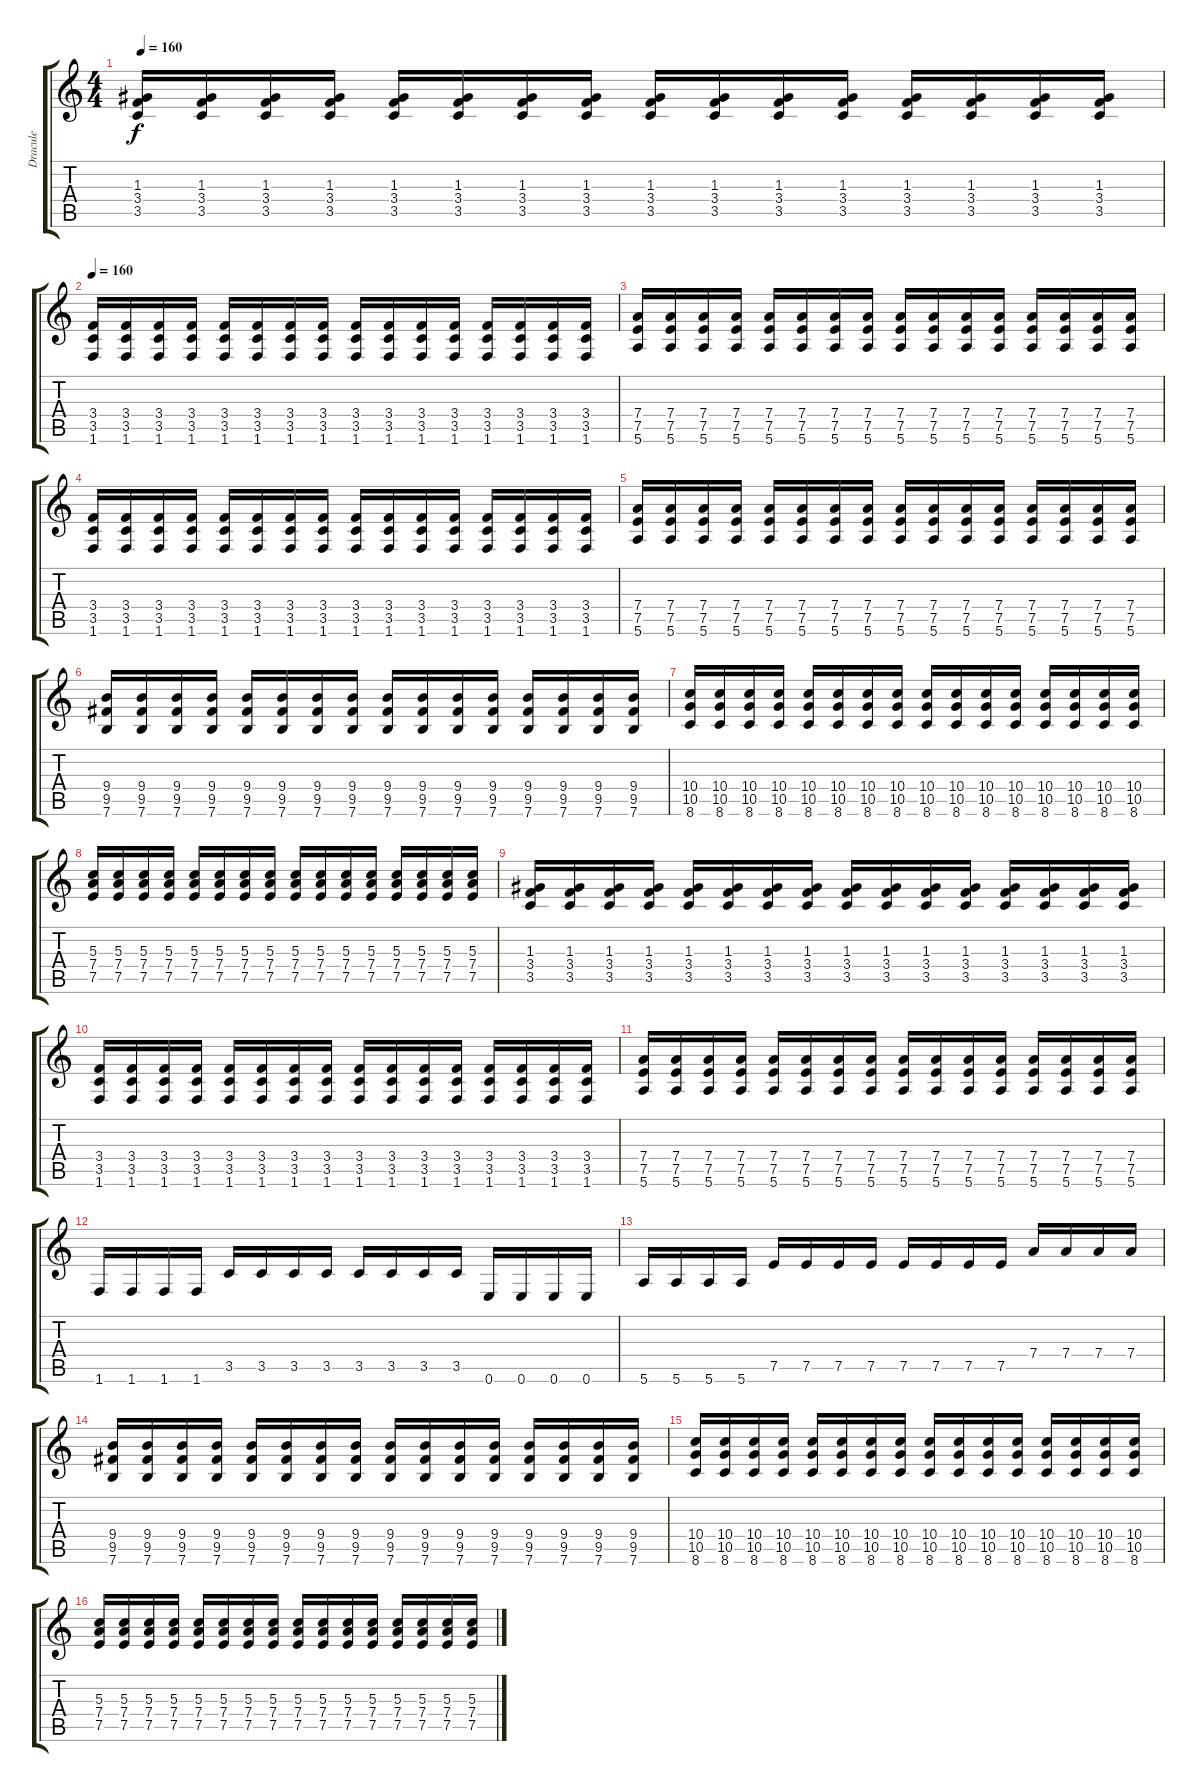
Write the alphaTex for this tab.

\track ("Dracule" "Dracule") {instrument distortionguitar}
\staff {score tabs}
\tuning (E4 B3 G3 D3 A2 E2) {hide}
\ts (4 4)
\tempo 160
\clef g2
\ks c
(1.3 3.4 3.5).16{dy f} (1.3 3.4 3.5).16 (1.3 3.4 3.5).16 (1.3 3.4 3.5).16 (1.3 3.4 3.5).16 (1.3 3.4 3.5).16 (1.3 3.4 3.5).16 (1.3 3.4 3.5).16 (1.3 3.4 3.5).16 (1.3 3.4 3.5).16 (1.3 3.4 3.5).16 (1.3 3.4 3.5).16 (1.3 3.4 3.5).16 (1.3 3.4 3.5).16 (1.3 3.4 3.5).16 (1.3 3.4 3.5).16 |
\tempo 160
(3.4 3.5 1.6).16 (3.4 3.5 1.6).16 (3.4 3.5 1.6).16 (3.4 3.5 1.6).16 (3.4 3.5 1.6).16 (3.4 3.5 1.6).16 (3.4 3.5 1.6).16 (3.4 3.5 1.6).16 (3.4 3.5 1.6).16 (3.4 3.5 1.6).16 (3.4 3.5 1.6).16 (3.4 3.5 1.6).16 (3.4 3.5 1.6).16 (3.4 3.5 1.6).16 (3.4 3.5 1.6).16 (3.4 3.5 1.6).16 |
(7.4 7.5 5.6).16 (7.4 7.5 5.6).16 (7.4 7.5 5.6).16 (7.4 7.5 5.6).16 (7.4 7.5 5.6).16 (7.4 7.5 5.6).16 (7.4 7.5 5.6).16 (7.4 7.5 5.6).16 (7.4 7.5 5.6).16 (7.4 7.5 5.6).16 (7.4 7.5 5.6).16 (7.4 7.5 5.6).16 (7.4 7.5 5.6).16 (7.4 7.5 5.6).16 (7.4 7.5 5.6).16 (7.4 7.5 5.6).16 |
(3.4 3.5 1.6).16 (3.4 3.5 1.6).16 (3.4 3.5 1.6).16 (3.4 3.5 1.6).16 (3.4 3.5 1.6).16 (3.4 3.5 1.6).16 (3.4 3.5 1.6).16 (3.4 3.5 1.6).16 (3.4 3.5 1.6).16 (3.4 3.5 1.6).16 (3.4 3.5 1.6).16 (3.4 3.5 1.6).16 (3.4 3.5 1.6).16 (3.4 3.5 1.6).16 (3.4 3.5 1.6).16 (3.4 3.5 1.6).16 |
(7.4 7.5 5.6).16 (7.4 7.5 5.6).16 (7.4 7.5 5.6).16 (7.4 7.5 5.6).16 (7.4 7.5 5.6).16 (7.4 7.5 5.6).16 (7.4 7.5 5.6).16 (7.4 7.5 5.6).16 (7.4 7.5 5.6).16 (7.4 7.5 5.6).16 (7.4 7.5 5.6).16 (7.4 7.5 5.6).16 (7.4 7.5 5.6).16 (7.4 7.5 5.6).16 (7.4 7.5 5.6).16 (7.4 7.5 5.6).16 |
(9.4 9.5 7.6).16 (9.4 9.5 7.6).16 (9.4 9.5 7.6).16 (9.4 9.5 7.6).16 (9.4 9.5 7.6).16 (9.4 9.5 7.6).16 (9.4 9.5 7.6).16 (9.4 9.5 7.6).16 (9.4 9.5 7.6).16 (9.4 9.5 7.6).16 (9.4 9.5 7.6).16 (9.4 9.5 7.6).16 (9.4 9.5 7.6).16 (9.4 9.5 7.6).16 (9.4 9.5 7.6).16 (9.4 9.5 7.6).16 |
(10.4 10.5 8.6).16 (10.4 10.5 8.6).16 (10.4 10.5 8.6).16 (10.4 10.5 8.6).16 (10.4 10.5 8.6).16 (10.4 10.5 8.6).16 (10.4 10.5 8.6).16 (10.4 10.5 8.6).16 (10.4 10.5 8.6).16 (10.4 10.5 8.6).16 (10.4 10.5 8.6).16 (10.4 10.5 8.6).16 (10.4 10.5 8.6).16 (10.4 10.5 8.6).16 (10.4 10.5 8.6).16 (10.4 10.5 8.6).16 |
(5.3 7.4 7.5).16 (5.3 7.4 7.5).16 (5.3 7.4 7.5).16 (5.3 7.4 7.5).16 (5.3 7.4 7.5).16 (5.3 7.4 7.5).16 (5.3 7.4 7.5).16 (5.3 7.4 7.5).16 (5.3 7.4 7.5).16 (5.3 7.4 7.5).16 (5.3 7.4 7.5).16 (5.3 7.4 7.5).16 (5.3 7.4 7.5).16 (5.3 7.4 7.5).16 (5.3 7.4 7.5).16 (5.3 7.4 7.5).16 |
(1.3 3.4 3.5).16 (1.3 3.4 3.5).16 (1.3 3.4 3.5).16 (1.3 3.4 3.5).16 (1.3 3.4 3.5).16 (1.3 3.4 3.5).16 (1.3 3.4 3.5).16 (1.3 3.4 3.5).16 (1.3 3.4 3.5).16 (1.3 3.4 3.5).16 (1.3 3.4 3.5).16 (1.3 3.4 3.5).16 (1.3 3.4 3.5).16 (1.3 3.4 3.5).16 (1.3 3.4 3.5).16 (1.3 3.4 3.5).16 |
(3.4 3.5 1.6).16 (3.4 3.5 1.6).16 (3.4 3.5 1.6).16 (3.4 3.5 1.6).16 (3.4 3.5 1.6).16 (3.4 3.5 1.6).16 (3.4 3.5 1.6).16 (3.4 3.5 1.6).16 (3.4 3.5 1.6).16 (3.4 3.5 1.6).16 (3.4 3.5 1.6).16 (3.4 3.5 1.6).16 (3.4 3.5 1.6).16 (3.4 3.5 1.6).16 (3.4 3.5 1.6).16 (3.4 3.5 1.6).16 |
(7.4 7.5 5.6).16 (7.4 7.5 5.6).16 (7.4 7.5 5.6).16 (7.4 7.5 5.6).16 (7.4 7.5 5.6).16 (7.4 7.5 5.6).16 (7.4 7.5 5.6).16 (7.4 7.5 5.6).16 (7.4 7.5 5.6).16 (7.4 7.5 5.6).16 (7.4 7.5 5.6).16 (7.4 7.5 5.6).16 (7.4 7.5 5.6).16 (7.4 7.5 5.6).16 (7.4 7.5 5.6).16 (7.4 7.5 5.6).16 |
1.6.16 1.6.16 1.6.16 1.6.16 3.5.16 3.5.16 3.5.16 3.5.16 3.5.16 3.5.16 3.5.16 3.5.16 0.6.16 0.6.16 0.6.16 0.6.16 |
5.6.16 5.6.16 5.6.16 5.6.16 7.5.16 7.5.16 7.5.16 7.5.16 7.5.16 7.5.16 7.5.16 7.5.16 7.4.16 7.4.16 7.4.16 7.4.16 |
(9.4 9.5 7.6).16 (9.4 9.5 7.6).16 (9.4 9.5 7.6).16 (9.4 9.5 7.6).16 (9.4 9.5 7.6).16 (9.4 9.5 7.6).16 (9.4 9.5 7.6).16 (9.4 9.5 7.6).16 (9.4 9.5 7.6).16 (9.4 9.5 7.6).16 (9.4 9.5 7.6).16 (9.4 9.5 7.6).16 (9.4 9.5 7.6).16 (9.4 9.5 7.6).16 (9.4 9.5 7.6).16 (9.4 9.5 7.6).16 |
(10.4 10.5 8.6).16 (10.4 10.5 8.6).16 (10.4 10.5 8.6).16 (10.4 10.5 8.6).16 (10.4 10.5 8.6).16 (10.4 10.5 8.6).16 (10.4 10.5 8.6).16 (10.4 10.5 8.6).16 (10.4 10.5 8.6).16 (10.4 10.5 8.6).16 (10.4 10.5 8.6).16 (10.4 10.5 8.6).16 (10.4 10.5 8.6).16 (10.4 10.5 8.6).16 (10.4 10.5 8.6).16 (10.4 10.5 8.6).16 |
(5.3 7.4 7.5).16 (5.3 7.4 7.5).16 (5.3 7.4 7.5).16 (5.3 7.4 7.5).16 (5.3 7.4 7.5).16 (5.3 7.4 7.5).16 (5.3 7.4 7.5).16 (5.3 7.4 7.5).16 (5.3 7.4 7.5).16 (5.3 7.4 7.5).16 (5.3 7.4 7.5).16 (5.3 7.4 7.5).16 (5.3 7.4 7.5).16 (5.3 7.4 7.5).16 (5.3 7.4 7.5).16 (5.3 7.4 7.5).16
